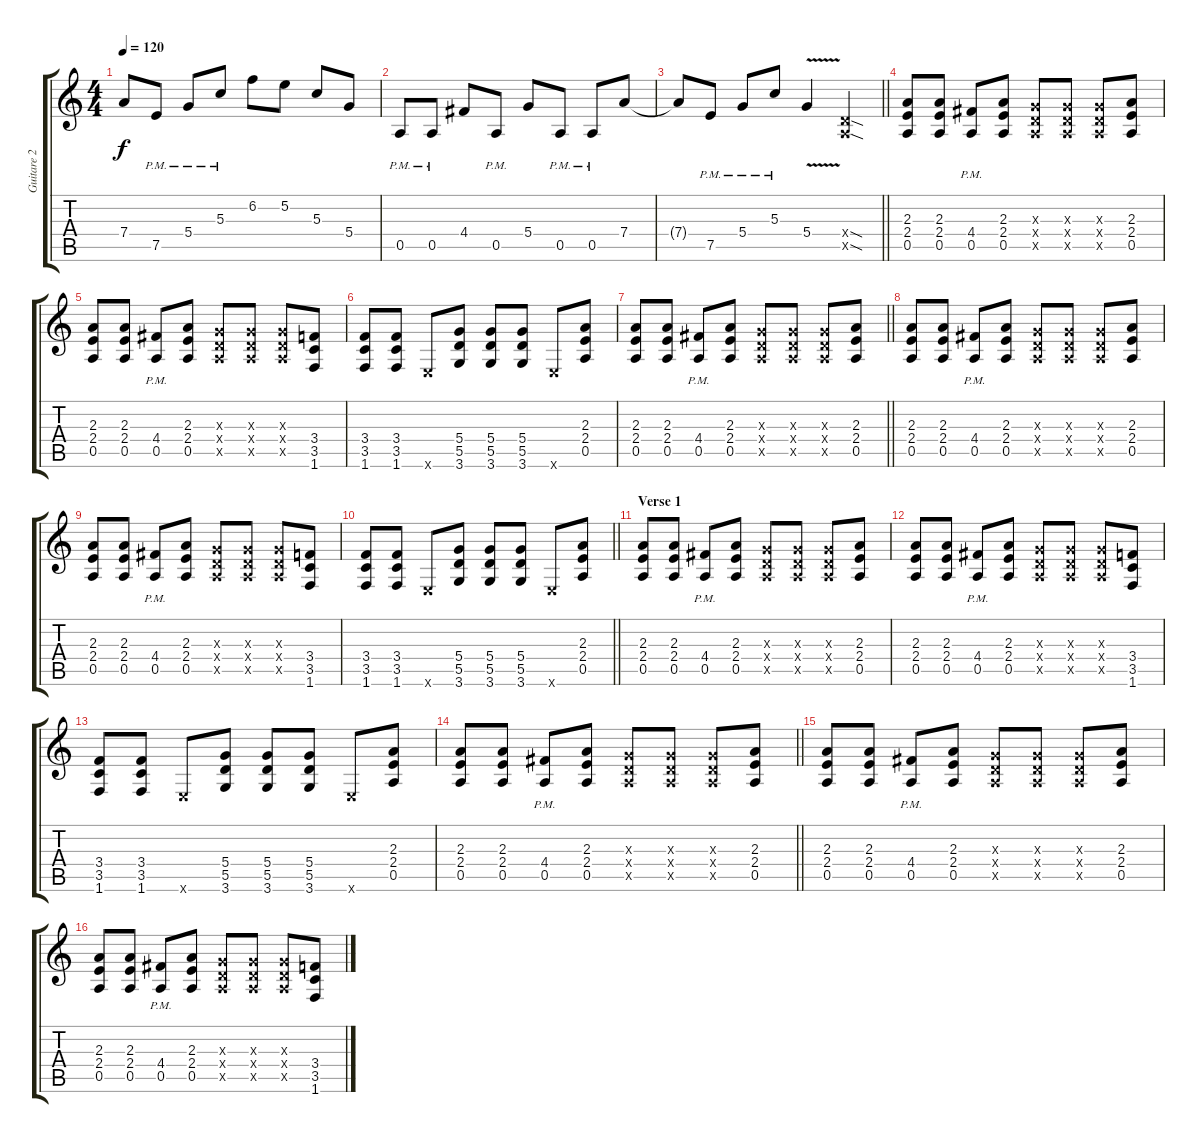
\track ("Guitare 2" "Guitare 2") {instrument distortionguitar}
\staff {score tabs}
\tuning (E4 B3 G3 D3 A2 E2) {hide}
\ts (4 4)
\tempo 120
\clef g2
\ks c
7.4{t}.8{dy f} 7.5{pm}.8 5.4{pm}.8 5.3{pm}.8 6.2.8 5.2.8 5.3.8 5.4.8 |
0.5{pm}.8 0.5{pm}.8 4.4.8 0.5{pm}.8 5.4.8 0.5{pm}.8 0.5{pm}.8 7.4.8 |
\barLineRight lightlight
7.4{t}.8 7.5{pm}.8 5.4{pm}.8 5.3{pm}.8 5.4{v}.4 (0.4{sod x} 0.5{sod x}).4 |
(2.3 2.4 0.5).8 (2.3 2.4 0.5).8 (4.4{pm} 0.5{pm}).8 (2.3 2.4 0.5).8 (0.3{x} 0.4{x} 0.5{x}).8 (0.3{x} 0.4{x} 0.5{x}).8 (0.3{x} 0.4{x} 0.5{x}).8 (2.3 2.4 0.5).8 |
(2.3 2.4 0.5).8 (2.3 2.4 0.5).8 (4.4{pm} 0.5{pm}).8 (2.3 2.4 0.5).8 (0.3{x} 0.4{x} 0.5{x}).8 (0.3{x} 0.4{x} 0.5{x}).8 (0.3{x} 0.4{x} 0.5{x}).8 (3.4 3.5 1.6).8 |
(3.4 3.5 1.6).8 (3.4 3.5 1.6).8 0.6{x}.8 (5.4 5.5 3.6).8 (5.4 5.5 3.6).8 (5.4 5.5 3.6).8 0.6{x}.8 (2.3 2.4 0.5).8 |
\barLineRight lightlight
(2.3 2.4 0.5).8 (2.3 2.4 0.5).8 (4.4{pm} 0.5{pm}).8 (2.3 2.4 0.5).8 (0.3{x} 0.4{x} 0.5{x}).8 (0.3{x} 0.4{x} 0.5{x}).8 (0.3{x} 0.4{x} 0.5{x}).8 (2.3 2.4 0.5).8 |
(2.3 2.4 0.5).8 (2.3 2.4 0.5).8 (4.4{pm} 0.5{pm}).8 (2.3 2.4 0.5).8 (0.3{x} 0.4{x} 0.5{x}).8 (0.3{x} 0.4{x} 0.5{x}).8 (0.3{x} 0.4{x} 0.5{x}).8 (2.3 2.4 0.5).8 |
(2.3 2.4 0.5).8 (2.3 2.4 0.5).8 (4.4{pm} 0.5{pm}).8 (2.3 2.4 0.5).8 (0.3{x} 0.4{x} 0.5{x}).8 (0.3{x} 0.4{x} 0.5{x}).8 (0.3{x} 0.4{x} 0.5{x}).8 (3.4 3.5 1.6).8 |
\barLineRight lightlight
(3.4 3.5 1.6).8 (3.4 3.5 1.6).8 0.6{x}.8 (5.4 5.5 3.6).8 (5.4 5.5 3.6).8 (5.4 5.5 3.6).8 0.6{x}.8 (2.3 2.4 0.5).8 |
\section ("" "Verse 1")
(2.3 2.4 0.5).8 (2.3 2.4 0.5).8 (4.4{pm} 0.5{pm}).8 (2.3 2.4 0.5).8 (0.3{x} 0.4{x} 0.5{x}).8 (0.3{x} 0.4{x} 0.5{x}).8 (0.3{x} 0.4{x} 0.5{x}).8 (2.3 2.4 0.5).8 |
(2.3 2.4 0.5).8 (2.3 2.4 0.5).8 (4.4{pm} 0.5{pm}).8 (2.3 2.4 0.5).8 (0.3{x} 0.4{x} 0.5{x}).8 (0.3{x} 0.4{x} 0.5{x}).8 (0.3{x} 0.4{x} 0.5{x}).8 (3.4 3.5 1.6).8 |
(3.4 3.5 1.6).8 (3.4 3.5 1.6).8 0.6{x}.8 (5.4 5.5 3.6).8 (5.4 5.5 3.6).8 (5.4 5.5 3.6).8 0.6{x}.8 (2.3 2.4 0.5).8 |
\barLineRight lightlight
(2.3 2.4 0.5).8 (2.3 2.4 0.5).8 (4.4{pm} 0.5{pm}).8 (2.3 2.4 0.5).8 (0.3{x} 0.4{x} 0.5{x}).8 (0.3{x} 0.4{x} 0.5{x}).8 (0.3{x} 0.4{x} 0.5{x}).8 (2.3 2.4 0.5).8 |
(2.3 2.4 0.5).8 (2.3 2.4 0.5).8 (4.4{pm} 0.5{pm}).8 (2.3 2.4 0.5).8 (0.3{x} 0.4{x} 0.5{x}).8 (0.3{x} 0.4{x} 0.5{x}).8 (0.3{x} 0.4{x} 0.5{x}).8 (2.3 2.4 0.5).8 |
(2.3 2.4 0.5).8 (2.3 2.4 0.5).8 (4.4{pm} 0.5{pm}).8 (2.3 2.4 0.5).8 (0.3{x} 0.4{x} 0.5{x}).8 (0.3{x} 0.4{x} 0.5{x}).8 (0.3{x} 0.4{x} 0.5{x}).8 (3.4 3.5 1.6).8
